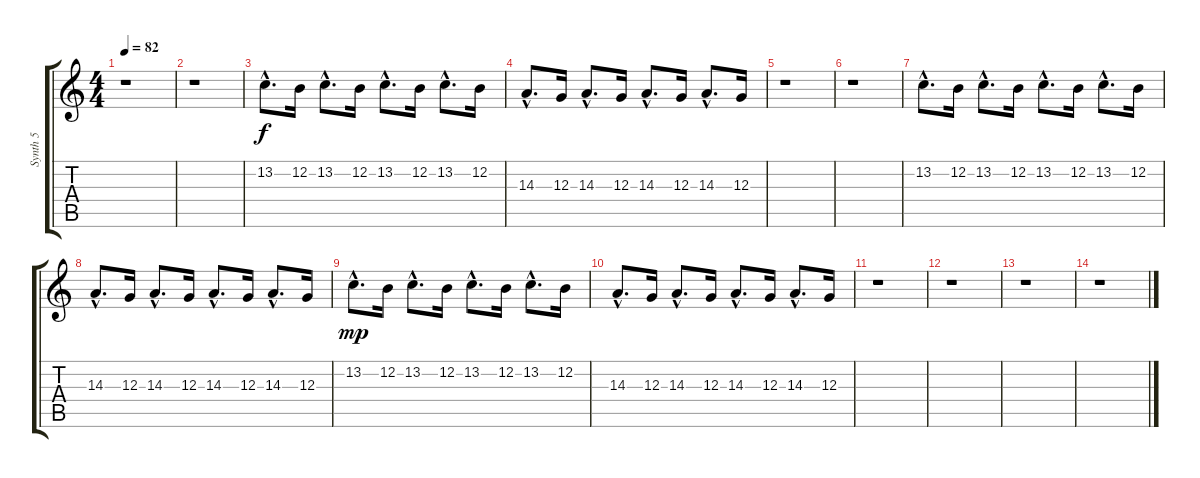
\track ("Synth 5" "Synth 5") {instrument pad4choir}
\staff {score tabs}
\tuning (E4 B3 G3 D3 A2 E2) {hide}
\ts (4 4)
\tempo 82
\clef g2
\ks c
r.1{dy ppp} |
r.1 |
13.2{hac}.8{d dy f} 12.2.16 13.2{hac}.8{d} 12.2.16 13.2{hac}.8{d} 12.2.16 13.2{hac}.8{d} 12.2.16 |
14.3{hac}.8{d} 12.3.16 14.3{hac}.8{d} 12.3.16 14.3{hac}.8{d} 12.3.16 14.3{hac}.8{d} 12.3.16 |
r.1 |
r.1 |
13.2{hac}.8{d} 12.2.16 13.2{hac}.8{d} 12.2.16 13.2{hac}.8{d} 12.2.16 13.2{hac}.8{d} 12.2.16 |
14.3{hac}.8{d} 12.3.16 14.3{hac}.8{d} 12.3.16 14.3{hac}.8{d} 12.3.16 14.3{hac}.8{d} 12.3.16 |
13.2{hac}.8{d dy mp} 12.2.16 13.2{hac}.8{d} 12.2.16 13.2{hac}.8{d} 12.2.16 13.2{hac}.8{d} 12.2.16 |
14.3{hac}.8{d} 12.3.16 14.3{hac}.8{d} 12.3.16 14.3{hac}.8{d} 12.3.16 14.3{hac}.8{d} 12.3.16 |
r.1 |
r.1 |
r.1 |
r.1
